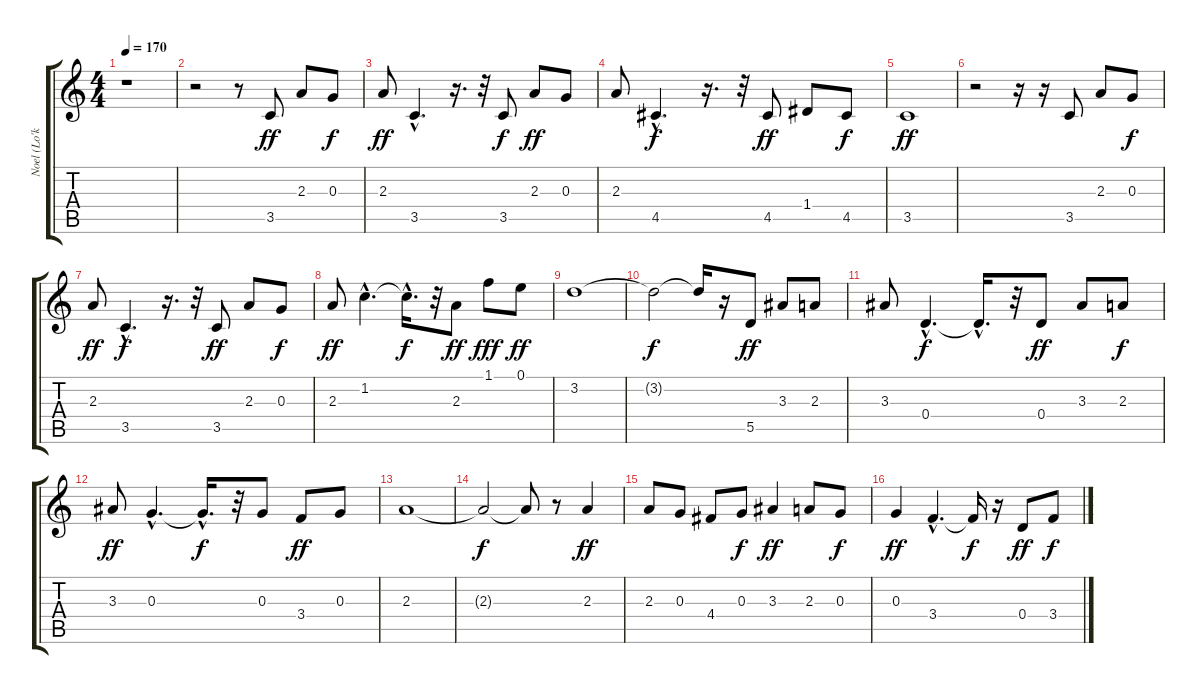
\track ("Noel (Lo'ks Fam)" "Noel (Lo'k") {instrument distortionguitar}
\staff {score tabs}
\tuning (E4 B3 G3 D3 A2 E2) {hide}
\ts (4 4)
\tempo 170
\clef g2
\ks c
r.1{dy ff} |
r.2 r.8 3.5.8 2.3.8 0.3.8{dy f} |
2.3.8{dy ff} 3.5{hac}.4{d} r.16{d} r.32 3.5.8{dy f} 2.3.8{dy ff} 0.3.8 |
2.3.8 4.5{hac}.4{d dy f} r.16{d} r.32 4.5.8{dy ff} 1.4.8 4.5.8{dy f} |
3.5.1{dy ff} |
r.2 r.16 r.16 3.5.8 2.3.8 0.3.8{dy f} |
2.3.8{dy ff} 3.5{hac}.4{d dy f} r.16{d} r.32 3.5.8{dy ff} 2.3.8 0.3.8{dy f} |
2.3.8{dy ff} 1.2{hac}.4{d} 1.2{hac t}.16{d dy f} r.32 2.3.8{dy ff} 1.1.8{dy fff} 0.1.8{dy ff} |
3.2.1 |
3.2{t}.2{dy f} 3.2{t}.16 r.16 5.5.8{dy ff} 3.3.8 2.3.8 |
3.3.8 0.4{hac}.4{d dy f} 0.4{hac t}.16{d} r.32 0.4.8{dy ff} 3.3.8 2.3.8{dy f} |
3.3.8{dy ff} 0.3{hac}.4{d} 0.3{hac t}.16{d dy f} r.32 0.3.8 3.4.8{dy ff} 0.3.8 |
2.3.1 |
2.3{t}.2{dy f} 2.3{t}.8 r.8 2.3.4{dy ff} |
2.3.8 0.3.8 4.4.8 0.3.8{dy f} 3.3.4{dy ff} 2.3.8 0.3.8{dy f} |
0.3.4{dy ff} 3.4{hac}.4{d} 3.4{t}.16{dy f} r.16 0.4.8{dy ff} 3.4.8{dy f}
